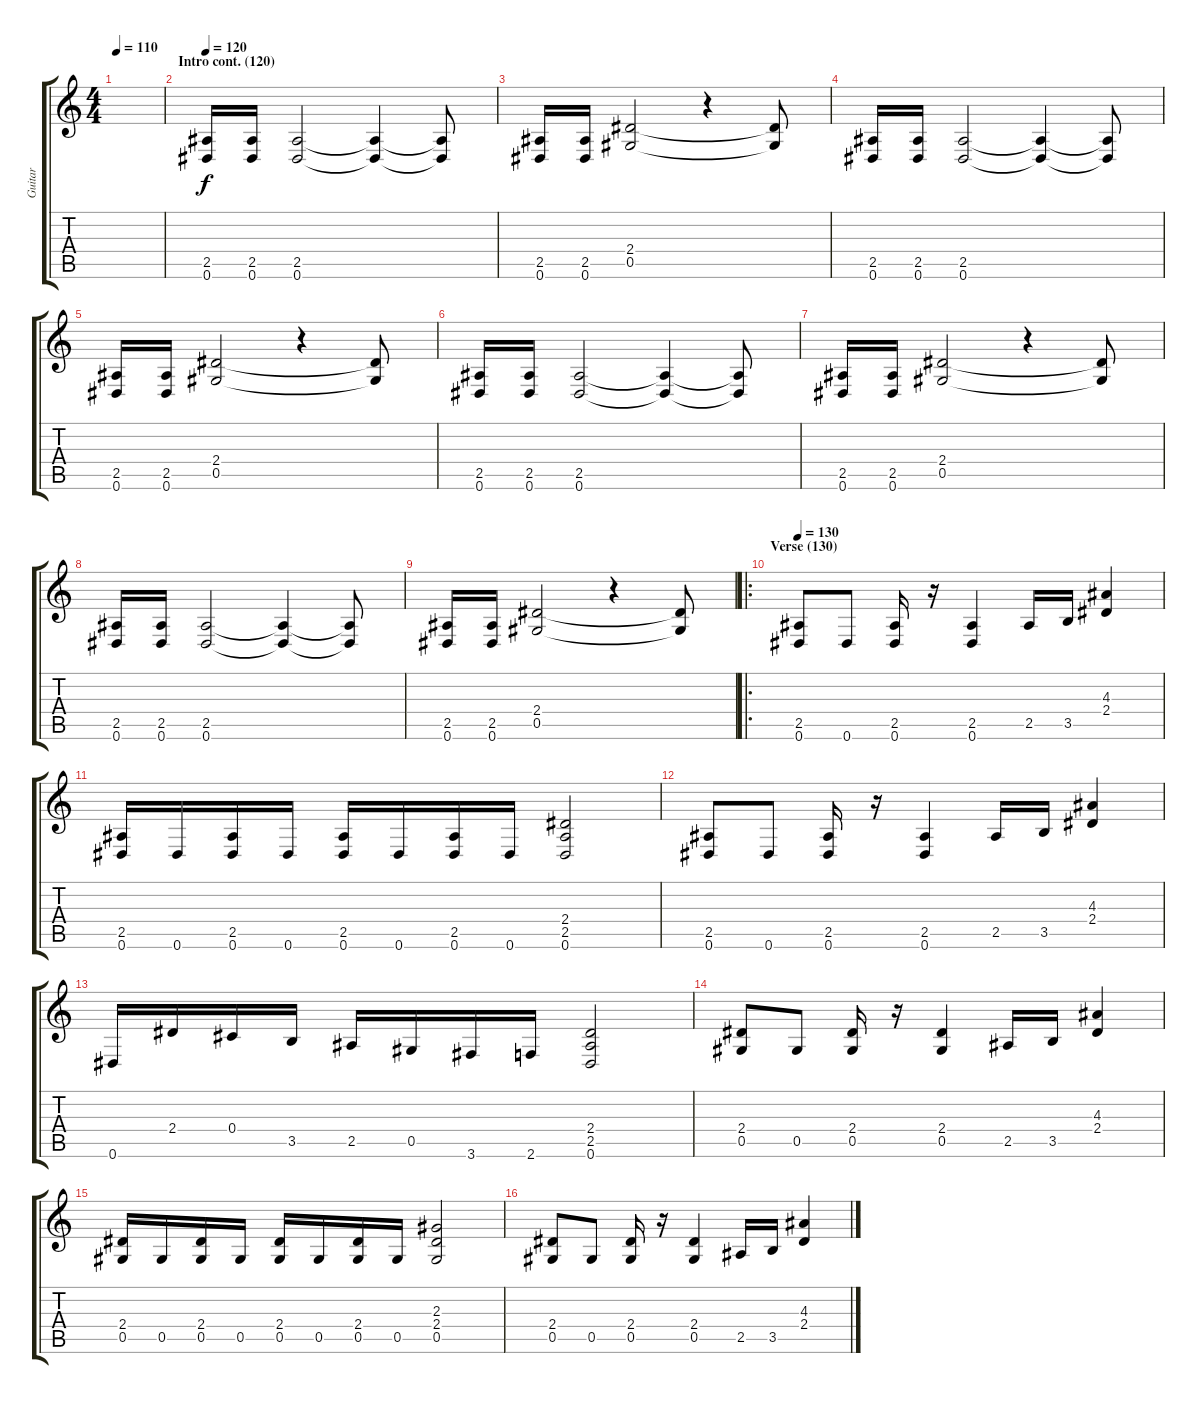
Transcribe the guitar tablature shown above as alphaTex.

\track ("Guitar" "Guitar") {instrument distortionguitar}
\staff {score tabs}
\tuning (Eb4 Bb3 Gb3 Db3 Ab2 Eb2) {hide}
\ts (4 4)
\tempo 110
\clef g2
\ks c
|
\section ("" "Intro cont. (120)")
\tempo 120
(2.5 0.6).16 (2.5 0.6).16 (2.5 0.6).2 (2.5{t} 0.6{t}).4 (2.5{t} 0.6{t}).8 |
(2.5 0.6).16 (2.5 0.6).16 (2.4 0.5).2 r.4 (2.4{t} 0.5{t}).8 |
(2.5 0.6).16 (2.5 0.6).16 (2.5 0.6).2 (2.5{t} 0.6{t}).4 (2.5{t} 0.6{t}).8 |
(2.5 0.6).16 (2.5 0.6).16 (2.4 0.5).2 r.4 (2.4{t} 0.5{t}).8 |
(2.5 0.6).16 (2.5 0.6).16 (2.5 0.6).2 (2.5{t} 0.6{t}).4 (2.5{t} 0.6{t}).8 |
(2.5 0.6).16 (2.5 0.6).16 (2.4 0.5).2 r.4 (2.4{t} 0.5{t}).8 |
(2.5 0.6).16 (2.5 0.6).16 (2.5 0.6).2 (2.5{t} 0.6{t}).4 (2.5{t} 0.6{t}).8 |
(2.5 0.6).16 (2.5 0.6).16 (2.4 0.5).2 r.4 (2.4{t} 0.5{t}).8 |
\ro
\section ("" "Verse (130)")
\tempo 130
(2.5 0.6).8 0.6.8 (2.5 0.6).16 r.16 (2.5 0.6).4 2.5.16 3.5.16 (4.3 2.4).4 |
(2.5 0.6).16 0.6.16 (2.5 0.6).16 0.6.16 (2.5 0.6).16 0.6.16 (2.5 0.6).16 0.6.16 (2.4 2.5 0.6).2 |
(2.5 0.6).8 0.6.8 (2.5 0.6).16 r.16 (2.5 0.6).4 2.5.16 3.5.16 (4.3 2.4).4 |
0.6.16 2.4.16 0.4.16 3.5.16 2.5.16 0.5.16 3.6.16 2.6.16 (2.4 2.5 0.6).2 |
(2.4 0.5).8 0.5.8 (2.4 0.5).16 r.16 (2.4 0.5).4 2.5.16 3.5.16 (4.3 2.4).4 |
(2.4 0.5).16 0.5.16 (2.4 0.5).16 0.5.16 (2.4 0.5).16 0.5.16 (2.4 0.5).16 0.5.16 (2.3 2.4 0.5).2 |
(2.4 0.5).8 0.5.8 (2.4 0.5).16 r.16 (2.4 0.5).4 2.5.16 3.5.16 (4.3 2.4).4
